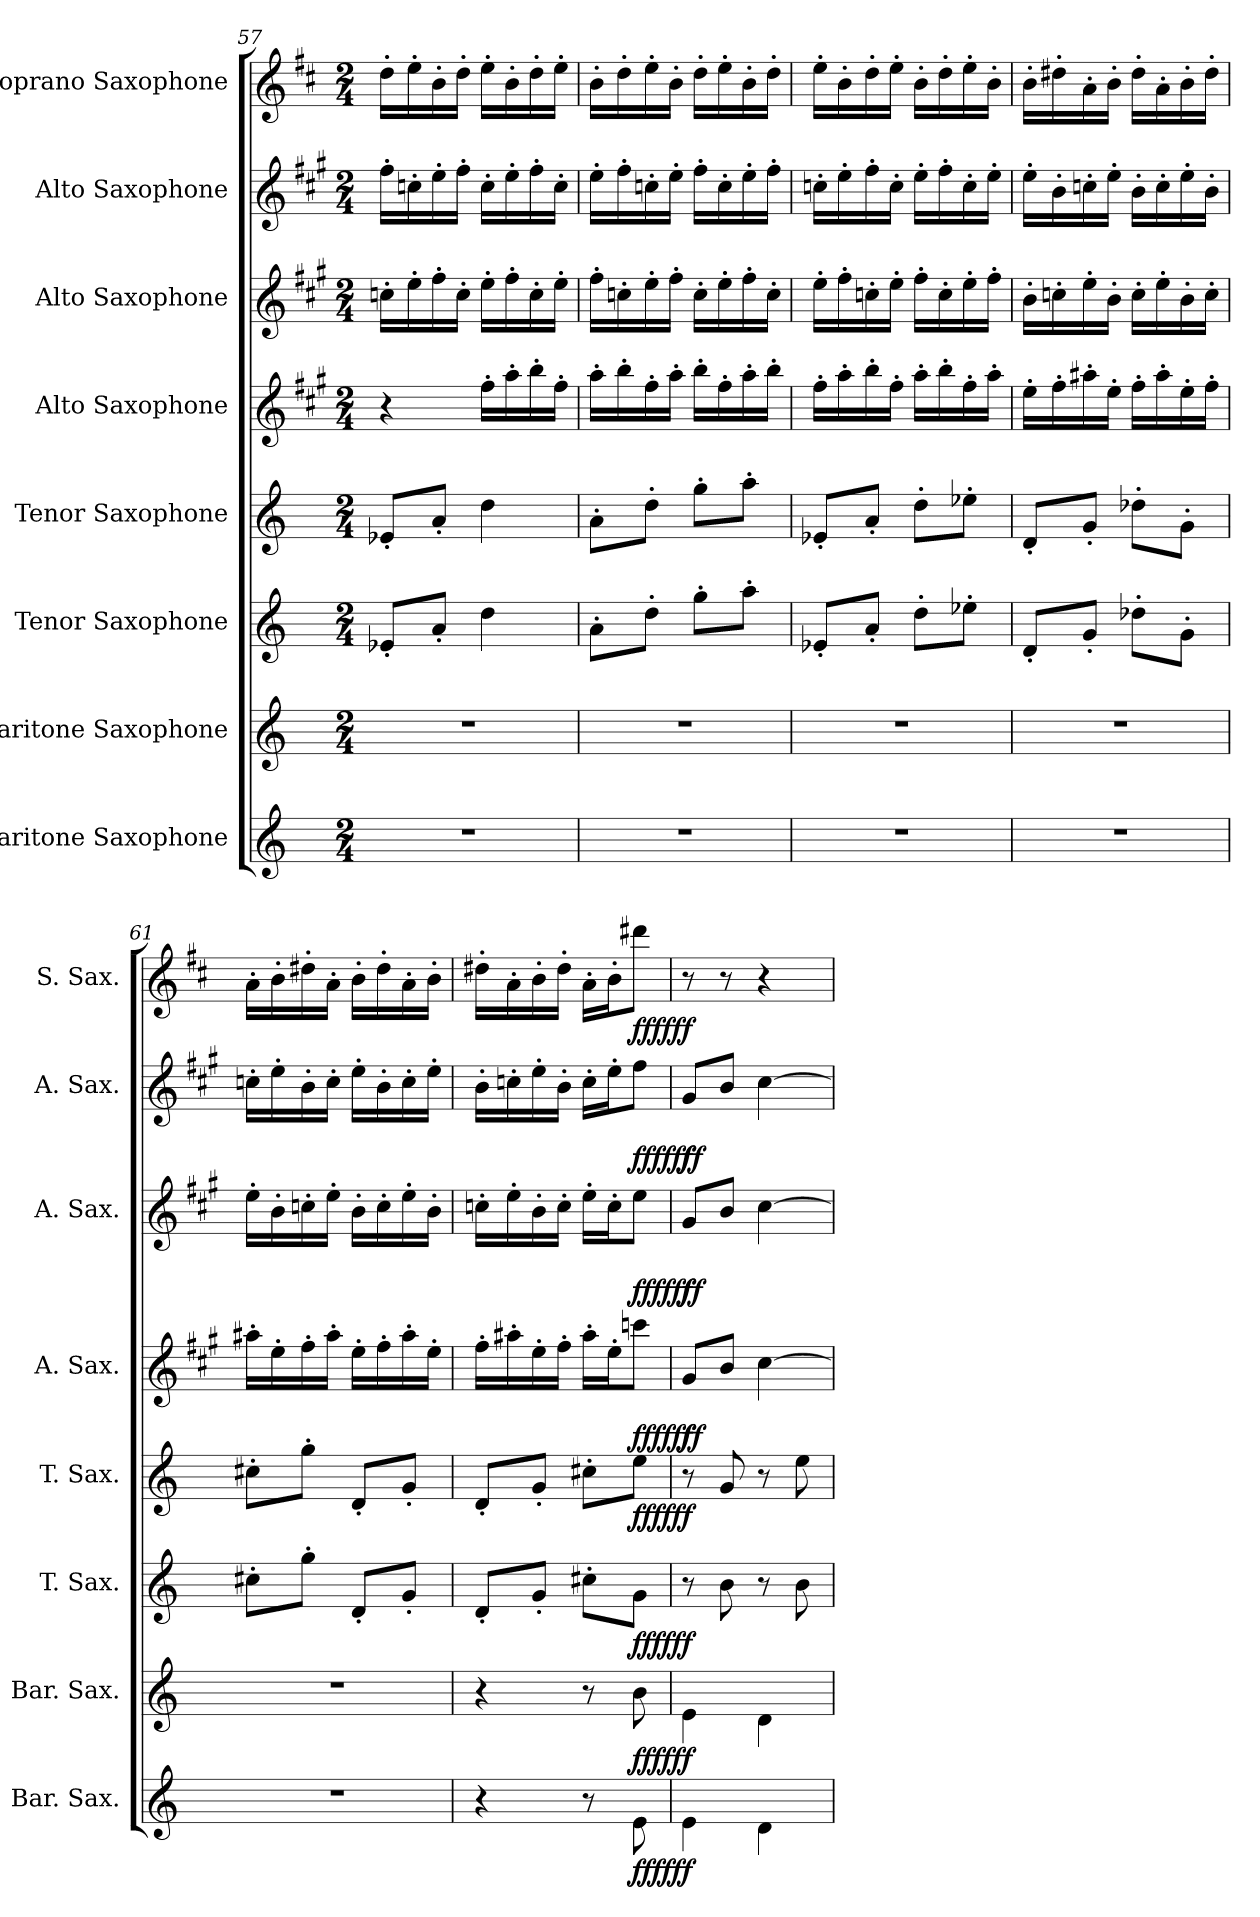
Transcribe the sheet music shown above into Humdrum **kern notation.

**kern	**dynam	**kern	**dynam	**kern	**dynam	**kern	**dynam	**kern	**dynam	**kern	**dynam	**kern	**dynam	**kern	**dynam
*part8	*part8	*part7	*part7	*part6	*part6	*part5	*part5	*part4	*part4	*part3	*part3	*part2	*part2	*part1	*part1
*staff8	*staff8	*staff7	*staff7	*staff6	*staff6	*staff5	*staff5	*staff4	*staff4	*staff3	*staff3	*staff2	*staff2	*staff1	*staff1
*I"Baritone Saxophone	*	*I"Baritone Saxophone	*	*I"Tenor Saxophone	*	*I"Tenor Saxophone	*	*I"Alto Saxophone	*	*I"Alto Saxophone	*	*I"Alto Saxophone	*	*I"Soprano Saxophone	*
*I'Bar. Sax.	*	*I'Bar. Sax.	*	*I'T. Sax.	*	*I'T. Sax.	*	*I'A. Sax.	*	*I'A. Sax.	*	*I'A. Sax.	*	*I'S. Sax.	*
*clefG2	*	*clefG2	*	*clefG2	*	*clefG2	*	*clefG2	*	*clefG2	*	*clefG2	*	*clefG2	*
*ITrd12c21	*	*ITrd12c21	*	*ITrd8c14	*	*ITrd8c14	*	*ITrd5c9	*	*ITrd5c9	*	*ITrd5c9	*	*ITrd1c2	*
*k[]	*	*k[]	*	*k[]	*	*k[]	*	*k[]	*	*k[]	*	*k[]	*	*k[]	*
*M2/4	*	*M2/4	*	*M2/4	*	*M2/4	*	*M2/4	*	*M2/4	*	*M2/4	*	*M2/4	*
=57	=57	=57	=57	=57	=57	=57	=57	=57	=57	=57	=57	=57	=57	=57	=57
!	!	!	!	!	!	!	!	!	!	!	!LO:DY:b	!	!	!	!
!	!	!	!	!	!	!	!	!	!	!	!LO:DY:n=1:b	!	!	!	!
2r	.	2r	.	8E-X'/L	.	8E-X'/L	.	4r	.	16e-X'\LL	mf mf	16a'\LL	.	16cc'\LL	.
.	.	.	.	.	.	.	.	.	.	16g'\	.	16e-X'\	.	16dd'\	.
.	.	.	.	8A'/J	.	8A'/J	.	.	.	16a'\	.	16g'\	.	16a'\	.
.	.	.	.	.	.	.	.	.	.	16e-'\JJ	.	16a'\JJ	.	16cc'\JJ	.
!	!	!	!	!	!	!	!	!	!LO:DY:b	!	!	!	!	!	!
!	!	!	!	!	!	!	!	!	!LO:DY:n=1:b	!	!	!	!	!	!
.	.	.	.	4d\	.	4d\	.	16a'\LL	mf mf	16g'\LL	.	16e-'\LL	.	16dd'\LL	.
.	.	.	.	.	.	.	.	16cc'\	.	16a'\	.	16g'\	.	16a'\	.
.	.	.	.	.	.	.	.	16dd'\	.	16e-'\	.	16a'\	.	16cc'\	.
.	.	.	.	.	.	.	.	16a'\JJ	.	16g'\JJ	.	16e-'\JJ	.	16dd'\JJ	.
=58	=58	=58	=58	=58	=58	=58	=58	=58	=58	=58	=58	=58	=58	=58	=58
2r	.	2r	.	8A'\L	.	8A'\L	.	16cc'\LL	.	16a'\LL	.	16g'\LL	.	16a'\LL	.
.	.	.	.	.	.	.	.	16dd'\	.	16e-X'\	.	16a'\	.	16cc'\	.
.	.	.	.	8d'\J	.	8d'\J	.	16a'\	.	16g'\	.	16e-X'\	.	16dd'\	.
.	.	.	.	.	.	.	.	16cc'\JJ	.	16a'\JJ	.	16g'\JJ	.	16a'\JJ	.
.	.	.	.	8g'\L	.	8g'\L	.	16dd'\LL	.	16e-'\LL	.	16a'\LL	.	16cc'\LL	.
.	.	.	.	.	.	.	.	16a'\	.	16g'\	.	16e-'\	.	16dd'\	.
.	.	.	.	8a'\J	.	8a'\J	.	16cc'\	.	16a'\	.	16g'\	.	16a'\	.
.	.	.	.	.	.	.	.	16dd'\JJ	.	16e-'\JJ	.	16a'\JJ	.	16cc'\JJ	.
=59	=59	=59	=59	=59	=59	=59	=59	=59	=59	=59	=59	=59	=59	=59	=59
2r	.	2r	.	8E-X'/L	.	8E-X'/L	.	16a'\LL	.	16g'\LL	.	16e-X'\LL	.	16dd'\LL	.
.	.	.	.	.	.	.	.	16cc'\	.	16a'\	.	16g'\	.	16a'\	.
.	.	.	.	8A'/J	.	8A'/J	.	16dd'\	.	16e-X'\	.	16a'\	.	16cc'\	.
.	.	.	.	.	.	.	.	16a'\JJ	.	16g'\JJ	.	16e-'\JJ	.	16dd'\JJ	.
.	.	.	.	8d'\L	.	8d'\L	.	16cc'\LL	.	16a'\LL	.	16g'\LL	.	16a'\LL	.
.	.	.	.	.	.	.	.	16dd'\	.	16e-'\	.	16a'\	.	16cc'\	.
.	.	.	.	8e-X'\J	.	8e-X'\J	.	16a'\	.	16g'\	.	16e-'\	.	16dd'\	.
.	.	.	.	.	.	.	.	16cc'\JJ	.	16a'\JJ	.	16g'\JJ	.	16a'\JJ	.
!!LO:PB:g=z
=60	=60	=60	=60	=60	=60	=60	=60	=60	=60	=60	=60	=60	=60	=60	=60
2r	.	2r	.	8D'/L	.	8D'/L	.	16g'\LL	.	16d'\LL	.	16g'\LL	.	16a'\LL	.
.	.	.	.	.	.	.	.	16a'\	.	16e-X'\	.	16d'\	.	16cc#X'\	.
.	.	.	.	8G'/J	.	8G'/J	.	16cc#X'\	.	16g'\	.	16e-X'\	.	16g'\	.
.	.	.	.	.	.	.	.	16g'\JJ	.	16d'\JJ	.	16g'\JJ	.	16a'\JJ	.
.	.	.	.	8d-X'\L	.	8d-X'\L	.	16a'\LL	.	16e-'\LL	.	16d'\LL	.	16cc#'\LL	.
.	.	.	.	.	.	.	.	16cc#'\	.	16g'\	.	16e-'\	.	16g'\	.
.	.	.	.	8G'\J	.	8G'\J	.	16g'\	.	16d'\	.	16g'\	.	16a'\	.
.	.	.	.	.	.	.	.	16a'\JJ	.	16e-'\JJ	.	16d'\JJ	.	16cc#'\JJ	.
=61	=61	=61	=61	=61	=61	=61	=61	=61	=61	=61	=61	=61	=61	=61	=61
2r	.	2r	.	8c#X'\L	.	8c#X'\L	.	16cc#X'\LL	.	16g'\LL	.	16e-X'\LL	.	16g'\LL	.
.	.	.	.	.	.	.	.	16g'\	.	16d'\	.	16g'\	.	16a'\	.
.	.	.	.	8g'\J	.	8g'\J	.	16a'\	.	16e-X'\	.	16d'\	.	16cc#X'\	.
.	.	.	.	.	.	.	.	16cc#'\JJ	.	16g'\JJ	.	16e-'\JJ	.	16g'\JJ	.
.	.	.	.	8D'/L	.	8D'/L	.	16g'\LL	.	16d'\LL	.	16g'\LL	.	16a'\LL	.
.	.	.	.	.	.	.	.	16a'\	.	16e-'\	.	16d'\	.	16cc#'\	.
.	.	.	.	8G'/J	.	8G'/J	.	16cc#'\	.	16g'\	.	16e-'\	.	16g'\	.
.	.	.	.	.	.	.	.	16g'\JJ	.	16d'\JJ	.	16g'\JJ	.	16a'\JJ	.
=62	=62	=62	=62	=62	=62	=62	=62	=62	=62	=62	=62	=62	=62	=62	=62
4r	.	4r	.	8D'/L	.	8D'/L	.	16a'\LL	.	16e-X'\LL	.	16d'\LL	.	16cc#X'\LL	.
.	.	.	.	.	.	.	.	16cc#X'\	.	16g'\	.	16e-X'\	.	16g'\	.
.	.	.	.	8G'/J	.	8G'/J	.	16g'\	.	16d'\	.	16g'\	.	16a'\	.
.	.	.	.	.	.	.	.	16a'\JJ	.	16e-'\JJ	.	16d'\JJ	.	16cc#'\JJ	.
8r	.	8r	.	8c#X'\L	.	8c#X'\L	.	16cc#'\LL	.	16g'\LL	.	16e-'\LL	.	16g'\LL	.
.	.	.	.	.	.	.	.	16g'\J	.	16e-'\J	.	16g'\J	.	16a'\J	.
!	!LO:DY:b	!	!	!	!	!	!	!	!	!	!	!	!	!	!
!	!LO:DY:n=1:b	!	!LO:DY:b	!	!	!	!	!	!	!	!	!	!	!	!
!	!	!	!LO:DY:n=1:b	!	!LO:DY:b	!	!	!	!	!	!	!	!	!	!
!	!	!	!	!	!LO:DY:n=1:b	!	!LO:DY:b	!	!	!	!	!	!	!	!
!	!	!	!	!	!	!	!LO:DY:n=1:b	!	!LO:DY:b	!	!	!	!	!	!
!	!	!	!	!	!	!	!	!	!LO:DY:n=1:b	!	!LO:DY:b	!	!	!	!
!	!	!	!	!	!	!	!	!	!	!	!LO:DY:n=1:b	!	!LO:DY:b	!	!
!	!	!	!	!	!	!	!	!	!	!	!	!	!LO:DY:n=1:b	!	!LO:DY:b
!	!	!	!	!	!	!	!	!	!	!	!	!	!	!	!LO:DY:n=1:b
8E\	fff fff	8B\	fff fff	8G\J	fff fff	8e\J	fff fff	8ee-X\J	fff fff	8g\J	fff fff	8a\J	fff fff	8ccc#XZ\J	fff fff
=63	=63	=63	=63	=63	=63	=63	=63	=63	=63	=63	=63	=63	=63	=63	=63
!!LO:REH:place=s1:a:B:fs=14:t=D:qo=0.5
*	*	*	*	*	*	*	*	*	*	*	*	*	*	*MM60	*
!	!LO:DY:b	!	!	!	!	!	!	!	!	!	!	!	!	!	!
!	!LO:DY:n=1:b	!	!LO:DY:b	!	!	!	!	!	!	!	!	!	!	!	!
!	!	!	!LO:DY:n=1:b	!	!LO:DY:b	!	!	!	!	!	!	!	!	!	!
!	!	!	!	!	!LO:DY:n=1:b	!	!LO:DY:b	!	!	!	!	!	!	!	!
!	!	!	!	!	!	!	!LO:DY:n=1:b	!	!LO:DY:b	!	!	!	!	!	!
!	!	!	!	!	!	!	!	!	!LO:DY:n=1:b	!	!LO:DY:b	!	!	!	!
!	!	!	!	!	!	!	!	!	!	!	!LO:DY:n=1:b	!	!LO:DY:b	!	!
!	!	!	!	!	!	!	!	!	!	!	!	!	!LO:DY:n=1:b	!	!LO:DY:b
!	!	!	!	!	!	!	!	!	!	!	!	!	!	!	!LO:DY:n=1:b
4E\	mp mp	4E\	mp mp	8r	mf mf	8r	mp mp	8B/L	f f	8B/L	f f	8B/L	f f	8r	mp mp
*	*	*	*	*	*	*	*	*	*	*	*	*	*	*MM70	*
.	.	.	.	8B\	.	8G/	.	8d/J	.	8d/J	.	8d/J	.	8r	.
4D\	.	4D\	.	8r	.	8r	.	[4e\	.	[4e\	.	[4e\	.	4r	.
.	.	.	.	8B\	.	8e\	.	.	.	.	.	.	.	.	.
=	=	=	=	=	=	=	=	=	=	=	=	=	=	=	=
*-	*-	*-	*-	*-	*-	*-	*-	*-	*-	*-	*-	*-	*-	*-	*-
